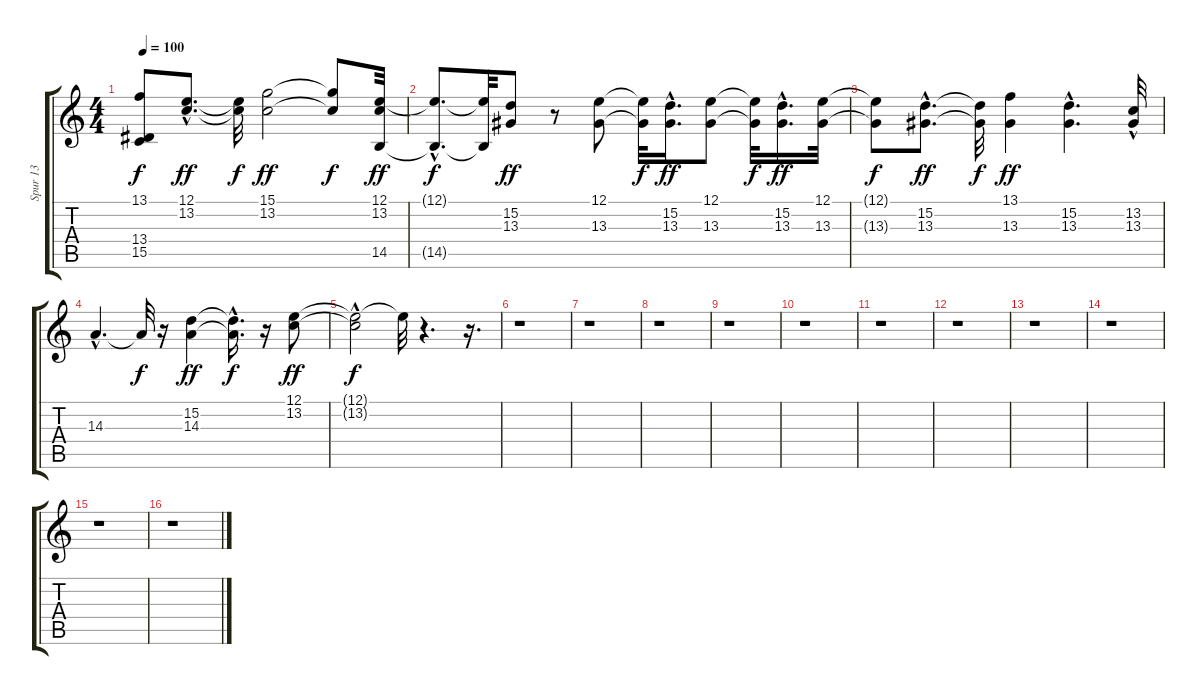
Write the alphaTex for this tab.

\track ("Spur 13" "Spur 13") {instrument accordion}
\staff {score tabs}
\tuning (E4 B3 G3 D3 A2 E2) {hide}
\ts (4 4)
\tempo 100
\clef g2
\ks c
(13.1{t} 13.4{t} 15.5{t}).8{dy f} (12.1{hac} 13.2{hac}).8{d dy ff} (12.1{t} 13.2{t}).32{dy f} (15.1 13.2).2{dy ff} (15.1{t} 13.2{t}).8{dy f} (12.1 13.2 14.5).32{dy ff} |
(12.1{hac t} 14.5{hac t}).8{d dy f} (12.1{t} 14.5{t}).32 (15.2 13.3).8{dy ff} r.8 (12.1 13.3).8 (12.1{t} 13.3{t}).32{dy f} (15.2{hac} 13.3{hac}).16{d dy ff} (12.1 13.3).8 (12.1{t} 13.3{t}).32{dy f} (15.2{hac} 13.3{hac}).16{d dy ff} (12.1 13.3).32 |
(12.1{t} 13.3{t}).8{dy f} (15.2{hac} 13.3{hac}).8{d dy ff} (15.2{t} 13.3{t}).32{dy f} (13.1 13.3).4{dy ff} (15.2{hac} 13.3{hac}).4{d} (13.2{hac} 13.3).32 |
14.3{hac}.4{d} 14.3{t}.32{dy f} r.16 (15.2 14.3).4{dy ff} (15.2{hac t} 14.3{hac t}).16{d dy f} r.16 (12.1 13.2).8{dy ff} |
(12.1{t} 13.2{hac t}).2{dy f} 12.1{t}.32 r.4{d} r.16{d} |
r.1 |
r.1 |
r.1 |
r.1 |
r.1 |
r.1 |
r.1 |
r.1 |
r.1 |
r.1 |
r.1
